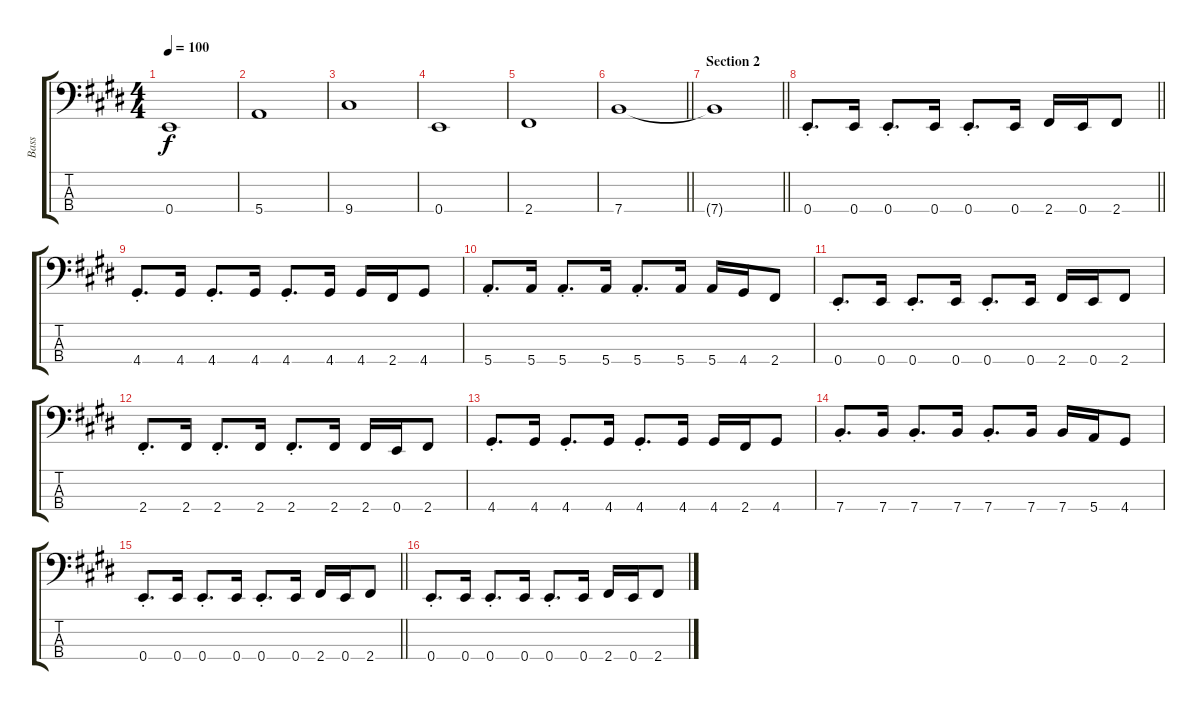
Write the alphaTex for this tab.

\track ("Bass" "Bass") {instrument electricbassfinger}
\staff {score tabs}
\tuning (G2 D2 A1 E1) {hide}
\ts (4 4)
\tempo 100
\clef f4
\ks e
0.4.1{dy f} |
\ks c#minor
5.4.1 |
9.4.1 |
\ks e
0.4.1 |
\ks c#minor
2.4.1 |
\barLineRight lightlight
7.4.1 |
\section ("" "Section 2")
\barLineRight lightlight
7.4{t}.1 |
\section ("" "")
\barLineRight lightlight
\ks e
0.4{st}.8{d} 0.4.16 0.4{st}.8{d} 0.4.16 0.4{st}.8{d} 0.4.16 2.4.16 0.4.16 2.4.8 |
\section ("" "")
\ks c#minor
4.4{st}.8{d} 4.4.16 4.4{st}.8{d} 4.4.16 4.4{st}.8{d} 4.4.16 4.4.16 2.4.16 4.4.8 |
5.4{st}.8{d} 5.4.16 5.4{st}.8{d} 5.4.16 5.4{st}.8{d} 5.4.16 5.4.16 4.4.16 2.4.8 |
\ks e
0.4{st}.8{d} 0.4.16 0.4{st}.8{d} 0.4.16 0.4{st}.8{d} 0.4.16 2.4.16 0.4.16 2.4.8 |
\ks c#minor
2.4{st}.8{d} 2.4.16 2.4{st}.8{d} 2.4.16 2.4{st}.8{d} 2.4.16 2.4.16 0.4.16 2.4.8 |
4.4{st}.8{d} 4.4.16 4.4{st}.8{d} 4.4.16 4.4{st}.8{d} 4.4.16 4.4.16 2.4.16 4.4.8 |
\ks e
7.4{st}.8{d} 7.4.16 7.4{st}.8{d} 7.4.16 7.4{st}.8{d} 7.4.16 7.4.16 5.4.16 4.4.8 |
\barLineRight lightlight
\ks c#minor
0.4{st}.8{d} 0.4.16 0.4{st}.8{d} 0.4.16 0.4{st}.8{d} 0.4.16 2.4.16 0.4.16 2.4.8 |
0.4{st}.8{d} 0.4.16 0.4{st}.8{d} 0.4.16 0.4{st}.8{d} 0.4.16 2.4.16 0.4.16 2.4.8
